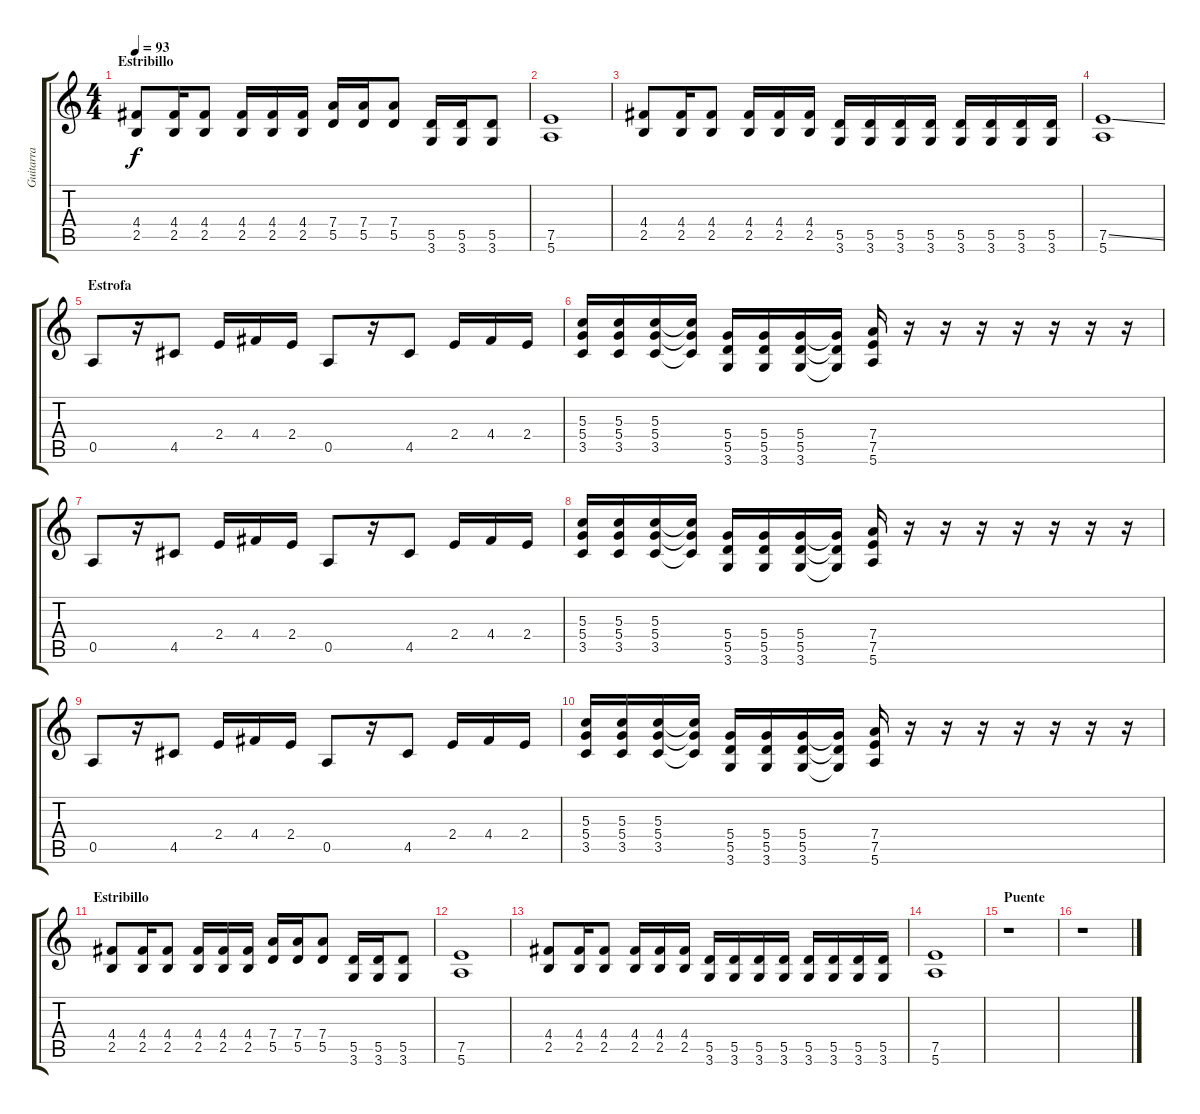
\track ("Guitarra" "Guitarra") {instrument electricguitarjazz}
\staff {score tabs}
\tuning (E4 B3 G3 D3 A2 E2) {hide}
\ts (4 4)
\section ("" "Estribillo")
\tempo 93
\clef g2
\ks c
(4.4 2.5).8{dy f} (4.4 2.5).16 (4.4 2.5).8 (4.4 2.5).16 (4.4 2.5).16 (4.4 2.5).16 (7.4 5.5).16 (7.4 5.5).16 (7.4 5.5).8 (5.5 3.6).16 (5.5 3.6).16 (5.5 3.6).8 |
(7.5 5.6).1 |
(4.4 2.5).8 (4.4 2.5).16 (4.4 2.5).8 (4.4 2.5).16 (4.4 2.5).16 (4.4 2.5).16 (5.5 3.6).16 (5.5 3.6).16 (5.5 3.6).16 (5.5 3.6).16 (5.5 3.6).16 (5.5 3.6).16 (5.5 3.6).16 (5.5 3.6).16 |
(7.5{ss} 5.6).1 |
\section ("" "Estrofa")
0.5.8 r.16 4.5.8 2.4.16 4.4.16 2.4.16 0.5.8 r.16 4.5.8 2.4.16 4.4.16 2.4.16 |
(5.3 5.4 3.5).16 (5.3 5.4 3.5).16 (5.3 5.4 3.5).16 (5.3{t} 5.4{t} 3.5{t}).16 (5.4 5.5 3.6).16 (5.4 5.5 3.6).16 (5.4 5.5 3.6).16 (5.4{t} 5.5{t} 3.6{t}).16 (7.4 7.5 5.6).16 r.16 r.16 r.16 r.16 r.16 r.16 r.16 |
0.5.8 r.16 4.5.8 2.4.16 4.4.16 2.4.16 0.5.8 r.16 4.5.8 2.4.16 4.4.16 2.4.16 |
(5.3 5.4 3.5).16 (5.3 5.4 3.5).16 (5.3 5.4 3.5).16 (5.3{t} 5.4{t} 3.5{t}).16 (5.4 5.5 3.6).16 (5.4 5.5 3.6).16 (5.4 5.5 3.6).16 (5.4{t} 5.5{t} 3.6{t}).16 (7.4 7.5 5.6).16 r.16 r.16 r.16 r.16 r.16 r.16 r.16 |
0.5.8 r.16 4.5.8 2.4.16 4.4.16 2.4.16 0.5.8 r.16 4.5.8 2.4.16 4.4.16 2.4.16 |
(5.3 5.4 3.5).16 (5.3 5.4 3.5).16 (5.3 5.4 3.5).16 (5.3{t} 5.4{t} 3.5{t}).16 (5.4 5.5 3.6).16 (5.4 5.5 3.6).16 (5.4 5.5 3.6).16 (5.4{t} 5.5{t} 3.6{t}).16 (7.4 7.5 5.6).16 r.16 r.16 r.16 r.16 r.16 r.16 r.16 |
\section ("" "Estribillo")
(4.4 2.5).8 (4.4 2.5).16 (4.4 2.5).8 (4.4 2.5).16 (4.4 2.5).16 (4.4 2.5).16 (7.4 5.5).16 (7.4 5.5).16 (7.4 5.5).8 (5.5 3.6).16 (5.5 3.6).16 (5.5 3.6).8 |
(7.5 5.6).1 |
(4.4 2.5).8 (4.4 2.5).16 (4.4 2.5).8 (4.4 2.5).16 (4.4 2.5).16 (4.4 2.5).16 (5.5 3.6).16 (5.5 3.6).16 (5.5 3.6).16 (5.5 3.6).16 (5.5 3.6).16 (5.5 3.6).16 (5.5 3.6).16 (5.5 3.6).16 |
(7.5 5.6).1 |
\section ("" "Puente")
r.1 |
r.1
